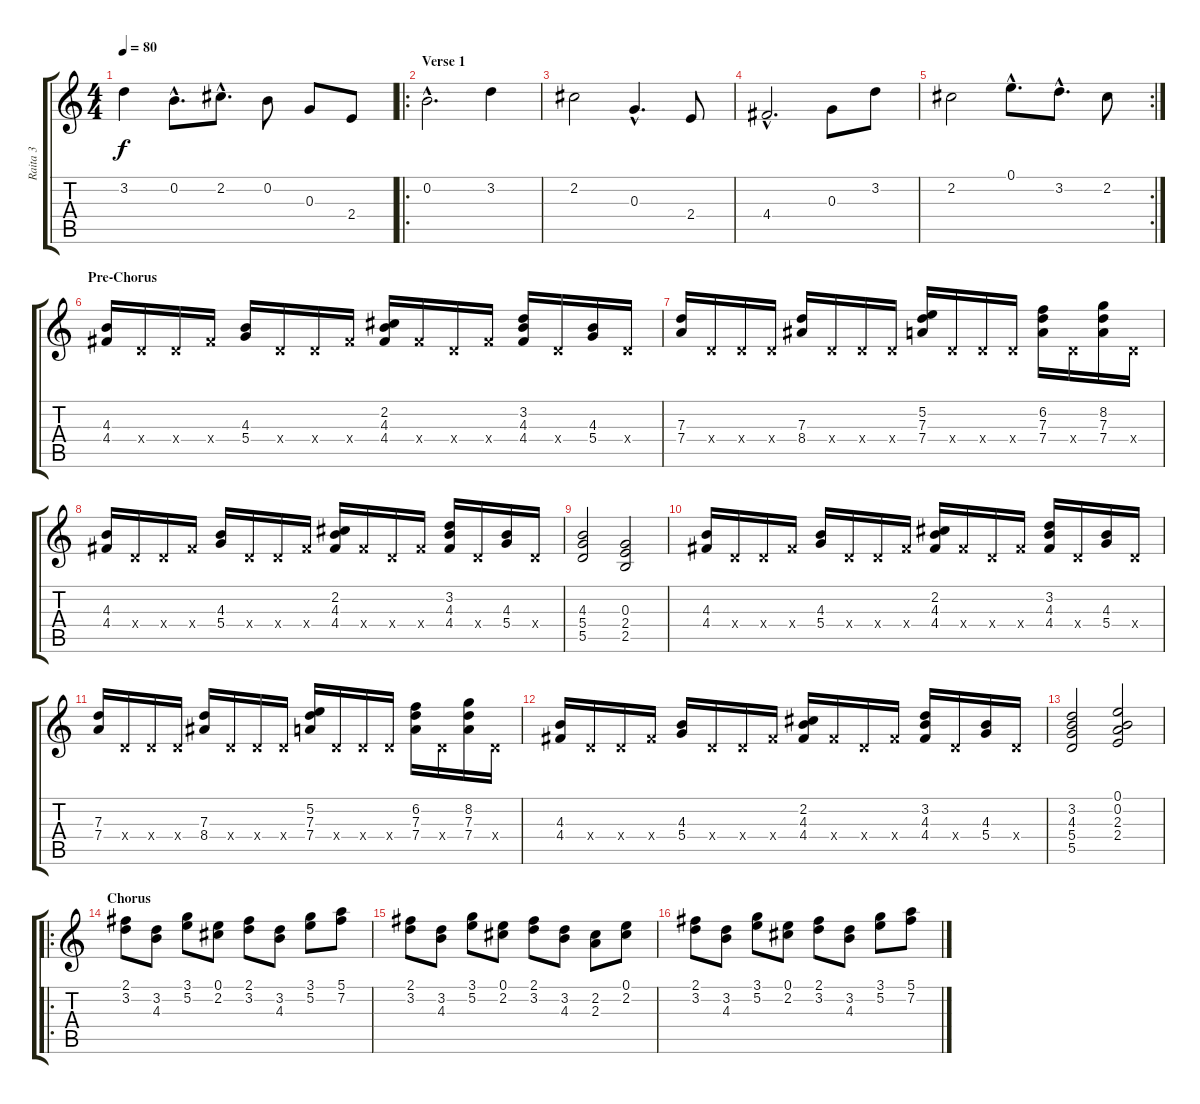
\track ("Raita 3" "Raita 3") {instrument distortionguitar}
\staff {score tabs}
\tuning (E4 B3 G3 D3 A2 E2) {hide}
\ts (4 4)
\tempo 80
\clef g2
\ks c
3.2.4{dy f} 0.2{hac}.8{d} 2.2{hac}.8{d} 0.2.8 0.3.8 2.4.8 |
\ro
\section ("" "Verse 1")
0.2{hac}.2{d} 3.2.4 |
2.2.2 0.3{hac}.4{d} 2.4.8 |
4.4{hac}.2{d} 0.3.8 3.2.8 |
\rc 2
2.2.2 0.1{hac}.8{d} 3.2{hac}.8{d} 2.2.8 |
\section ("" "Pre-Chorus")
(4.3 4.4).16{instrument distortionguitar} 0.4{x}.16 0.4{x}.16 4.4{x}.16 (4.3 5.4).16 0.4{x}.16 0.4{x}.16 4.4{x}.16 (2.2 4.3 4.4).16 4.4{x}.16 0.4{x}.16 4.4{x}.16 (3.2 4.3 4.4).16 0.4{x}.16 (4.3 5.4).16 0.4{x}.16 |
(7.3 7.4).16 0.4{x}.16 0.4{x}.16 0.4{x}.16 (7.3 8.4).16 0.4{x}.16 0.4{x}.16 0.4{x}.16 (5.2 7.3 7.4).16 0.4{x}.16 0.4{x}.16 0.4{x}.16 (6.2 7.3 7.4).16 0.4{x}.16 (8.2 7.3 7.4).16 0.4{x}.16 |
(4.3 4.4).16{instrument distortionguitar} 0.4{x}.16 0.4{x}.16 4.4{x}.16 (4.3 5.4).16 0.4{x}.16 0.4{x}.16 4.4{x}.16 (2.2 4.3 4.4).16 4.4{x}.16 0.4{x}.16 4.4{x}.16 (3.2 4.3 4.4).16 0.4{x}.16 (4.3 5.4).16 0.4{x}.16 |
(4.3 5.4 5.5).2 (0.3 2.4 2.5).2 |
(4.3 4.4).16{instrument distortionguitar} 0.4{x}.16 0.4{x}.16 4.4{x}.16 (4.3 5.4).16 0.4{x}.16 0.4{x}.16 4.4{x}.16 (2.2 4.3 4.4).16 4.4{x}.16 0.4{x}.16 4.4{x}.16 (3.2 4.3 4.4).16 0.4{x}.16 (4.3 5.4).16 0.4{x}.16 |
(7.3 7.4).16 0.4{x}.16 0.4{x}.16 0.4{x}.16 (7.3 8.4).16 0.4{x}.16 0.4{x}.16 0.4{x}.16 (5.2 7.3 7.4).16 0.4{x}.16 0.4{x}.16 0.4{x}.16 (6.2 7.3 7.4).16 0.4{x}.16 (8.2 7.3 7.4).16 0.4{x}.16 |
(4.3 4.4).16{instrument distortionguitar} 0.4{x}.16 0.4{x}.16 4.4{x}.16 (4.3 5.4).16 0.4{x}.16 0.4{x}.16 4.4{x}.16 (2.2 4.3 4.4).16 4.4{x}.16 0.4{x}.16 4.4{x}.16 (3.2 4.3 4.4).16 0.4{x}.16 (4.3 5.4).16 0.4{x}.16 |
(3.2 4.3 5.4 5.5).2 (0.1 0.2 2.3 2.4).2 |
\ro
\section ("" "Chorus")
(2.1 3.2).8 (3.2 4.3).8 (3.1 5.2).8 (0.1 2.2).8 (2.1 3.2).8 (3.2 4.3).8 (3.1 5.2).8 (5.1 7.2).8 |
(2.1 3.2).8 (3.2 4.3).8 (3.1 5.2).8 (0.1 2.2).8 (2.1 3.2).8 (3.2 4.3).8 (2.2 2.3).8 (0.1 2.2).8 |
(2.1 3.2).8 (3.2 4.3).8 (3.1 5.2).8 (0.1 2.2).8 (2.1 3.2).8 (3.2 4.3).8 (3.1 5.2).8 (5.1 7.2).8
